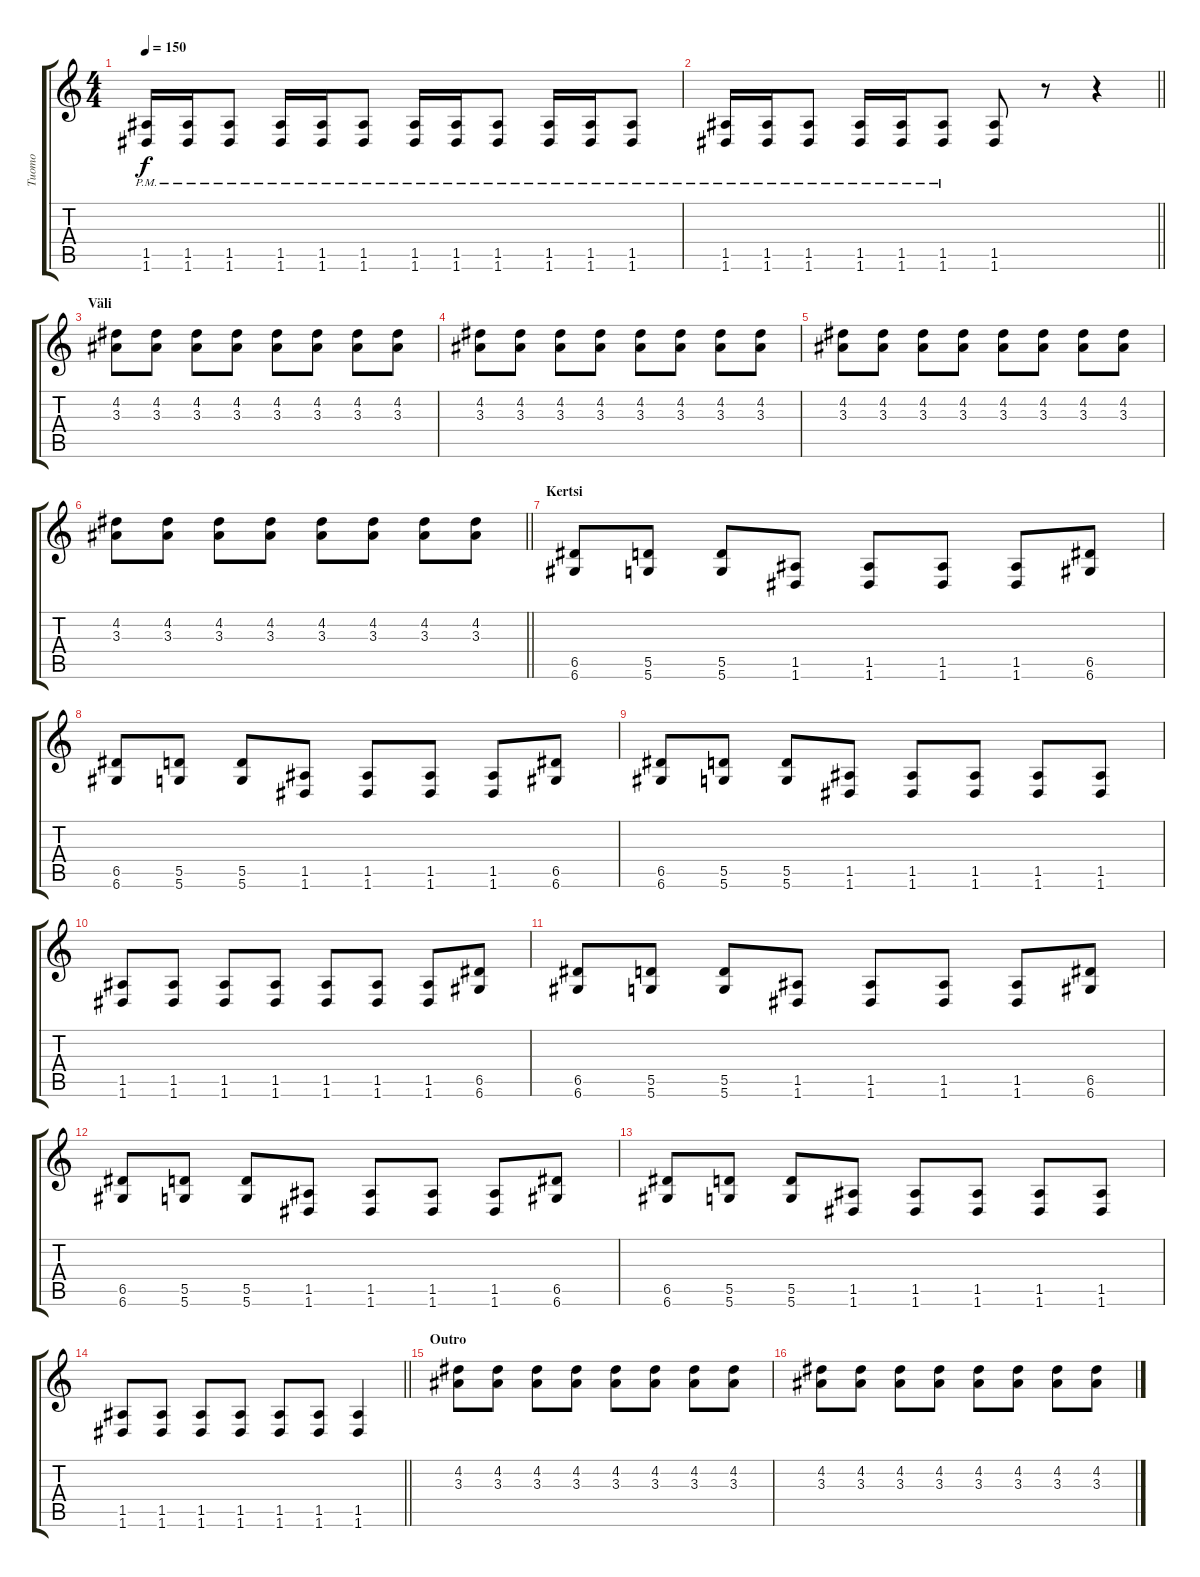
\track ("Tuomo" "Tuomo") {instrument distortionguitar}
\staff {score tabs}
\tuning (E4 B3 G3 D3 A2 D2) {hide}
\ts (4 4)
\tempo 150
\clef g2
\ks c
(1.5{pm} 1.6{pm}).16{dy f} (1.5{pm} 1.6{pm}).16 (1.5{pm} 1.6{pm}).8 (1.5{pm} 1.6{pm}).16 (1.5{pm} 1.6{pm}).16 (1.5{pm} 1.6{pm}).8 (1.5{pm} 1.6{pm}).16 (1.5{pm} 1.6{pm}).16 (1.5{pm} 1.6{pm}).8 (1.5{pm} 1.6{pm}).16 (1.5{pm} 1.6{pm}).16 (1.5{pm} 1.6{pm}).8 |
\barLineRight lightlight
(1.5{pm} 1.6{pm}).16 (1.5{pm} 1.6{pm}).16 (1.5{pm} 1.6{pm}).8 (1.5{pm} 1.6{pm}).16 (1.5{pm} 1.6{pm}).16 (1.5{pm} 1.6{pm}).8 (1.5 1.6).8 r.8 r.4 |
\section ("" "Väli")
(4.2 3.3).8 (4.2 3.3).8 (4.2 3.3).8 (4.2 3.3).8 (4.2 3.3).8 (4.2 3.3).8 (4.2 3.3).8 (4.2 3.3).8 |
(4.2 3.3).8 (4.2 3.3).8 (4.2 3.3).8 (4.2 3.3).8 (4.2 3.3).8 (4.2 3.3).8 (4.2 3.3).8 (4.2 3.3).8 |
(4.2 3.3).8 (4.2 3.3).8 (4.2 3.3).8 (4.2 3.3).8 (4.2 3.3).8 (4.2 3.3).8 (4.2 3.3).8 (4.2 3.3).8 |
\barLineRight lightlight
(4.2 3.3).8 (4.2 3.3).8 (4.2 3.3).8 (4.2 3.3).8 (4.2 3.3).8 (4.2 3.3).8 (4.2 3.3).8 (4.2 3.3).8 |
\section ("" "Kertsi")
(6.5 6.6).8 (5.5 5.6).8 (5.5 5.6).8 (1.5 1.6).8 (1.5 1.6).8 (1.5 1.6).8 (1.5 1.6).8 (6.5 6.6).8 |
(6.5 6.6).8 (5.5 5.6).8 (5.5 5.6).8 (1.5 1.6).8 (1.5 1.6).8 (1.5 1.6).8 (1.5 1.6).8 (6.5 6.6).8 |
(6.5 6.6).8 (5.5 5.6).8 (5.5 5.6).8 (1.5 1.6).8 (1.5 1.6).8 (1.5 1.6).8 (1.5 1.6).8 (1.5 1.6).8 |
(1.5 1.6).8 (1.5 1.6).8 (1.5 1.6).8 (1.5 1.6).8 (1.5 1.6).8 (1.5 1.6).8 (1.5 1.6).8 (6.5 6.6).8 |
(6.5 6.6).8 (5.5 5.6).8 (5.5 5.6).8 (1.5 1.6).8 (1.5 1.6).8 (1.5 1.6).8 (1.5 1.6).8 (6.5 6.6).8 |
(6.5 6.6).8 (5.5 5.6).8 (5.5 5.6).8 (1.5 1.6).8 (1.5 1.6).8 (1.5 1.6).8 (1.5 1.6).8 (6.5 6.6).8 |
(6.5 6.6).8 (5.5 5.6).8 (5.5 5.6).8 (1.5 1.6).8 (1.5 1.6).8 (1.5 1.6).8 (1.5 1.6).8 (1.5 1.6).8 |
\barLineRight lightlight
(1.5 1.6).8 (1.5 1.6).8 (1.5 1.6).8 (1.5 1.6).8 (1.5 1.6).8 (1.5 1.6).8 (1.5 1.6).4 |
\section ("" "Outro")
(4.2 3.3).8 (4.2 3.3).8 (4.2 3.3).8 (4.2 3.3).8 (4.2 3.3).8 (4.2 3.3).8 (4.2 3.3).8 (4.2 3.3).8 |
(4.2 3.3).8 (4.2 3.3).8 (4.2 3.3).8 (4.2 3.3).8 (4.2 3.3).8 (4.2 3.3).8 (4.2 3.3).8 (4.2 3.3).8
